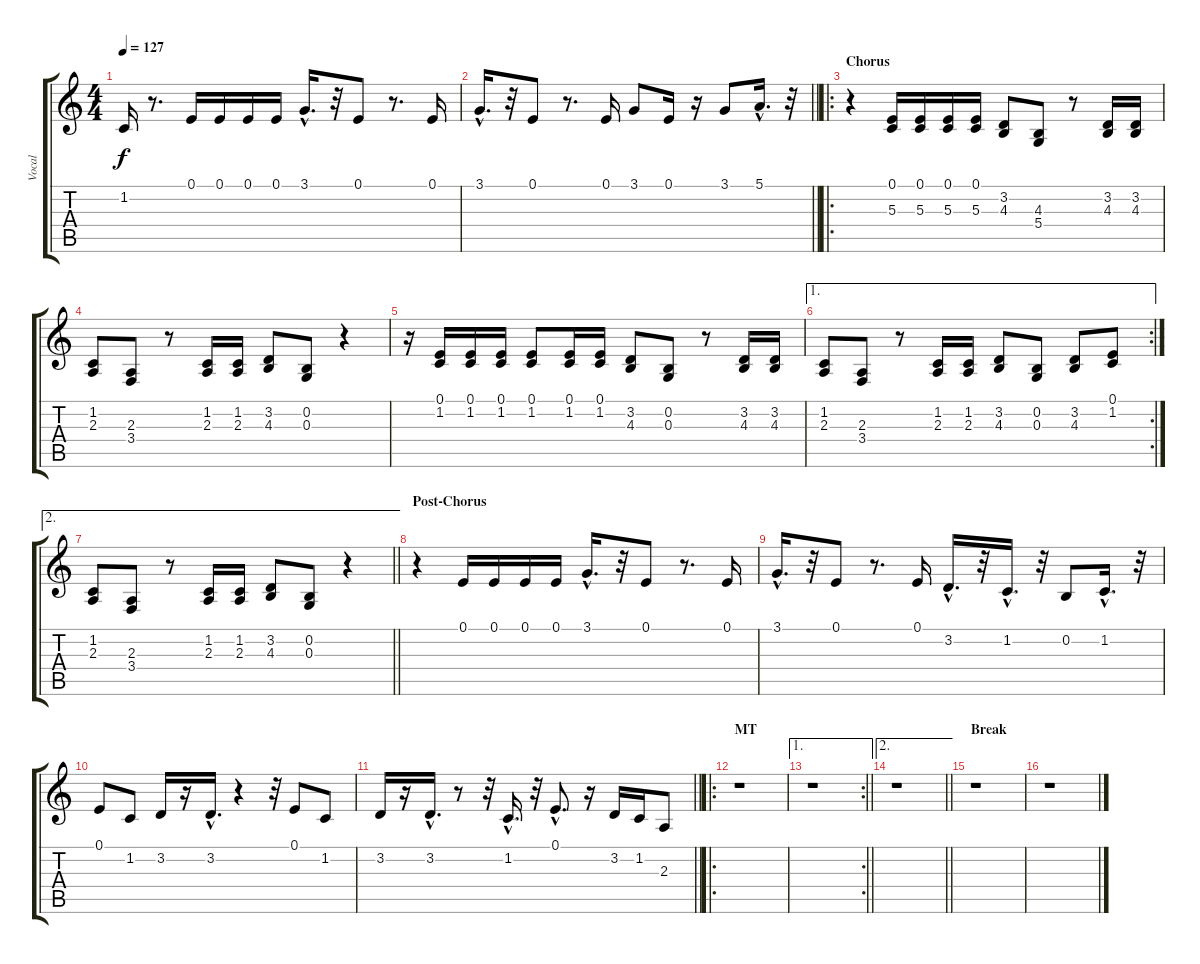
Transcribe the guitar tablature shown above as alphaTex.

\track ("Vocal" "Vocal") {instrument altosax}
\staff {score tabs}
\tuning (E4 B3 G3 D3 A2 E2) {hide}
\ts (4 4)
\tempo 127
\clef g2
\ks c
1.2{t}.16{dy f} r.8{d} 0.1.16 0.1.16 0.1.16 0.1.16 3.1{hac}.16{d} r.32 0.1.8 r.8{d} 0.1.16 |
\barLineRight lightlight
3.1{hac}.16{d} r.32 0.1.8 r.8{d} 0.1.16 3.1.8 0.1.16 r.16 3.1.8 5.1{hac}.16{d} r.32 |
\ro
\section ("" "Chorus")
r.4 (0.1 5.3).16 (0.1 5.3).16 (0.1 5.3).16 (0.1 5.3).16 (3.2 4.3).8 (4.3 5.4).8 r.8 (3.2 4.3).16 (3.2 4.3).16 |
(1.2 2.3).8 (2.3 3.4).8 r.8 (1.2 2.3).16 (1.2 2.3).16 (3.2 4.3).8 (0.2 0.3).8 r.4 |
r.16 (0.1 1.2).16 (0.1 1.2).16 (0.1 1.2).16 (0.1 1.2).8 (0.1 1.2).16 (0.1 1.2).16 (3.2 4.3).8 (0.2 0.3).8 r.8 (3.2 4.3).16 (3.2 4.3).16 |
\ae 1
\rc 2
(1.2 2.3).8 (2.3 3.4).8 r.8 (1.2 2.3).16 (1.2 2.3).16 (3.2 4.3).8 (0.2 0.3).8 (3.2 4.3).8 (0.1 1.2).8 |
\ae 2
\barLineRight lightlight
(1.2 2.3).8 (2.3 3.4).8 r.8 (1.2 2.3).16 (1.2 2.3).16 (3.2 4.3).8 (0.2 0.3).8 r.4 |
\section ("" "Post-Chorus")
r.4 0.1.16 0.1.16 0.1.16 0.1.16 3.1{hac}.16{d} r.32 0.1.8 r.8{d} 0.1.16 |
3.1{hac}.16{d} r.32 0.1.8 r.8{d} 0.1.16 3.2{hac}.16{d} r.32 1.2{hac}.16{d} r.32 0.2.8 1.2{hac}.16{d} r.32 |
0.1.8 1.2.8 3.2.16 r.16 3.2{hac}.16{d} r.4 r.32 0.1.8 1.2.8 |
\barLineRight lightlight
3.2.16 r.16 3.2{hac}.16{d} r.8 r.32 1.2{hac}.16{d} r.32 0.1{hac}.8{d} r.16 3.2.16 1.2.16 2.3.8 |
\ro
\section ("" "MT")
r.1 |
\ae 1
\rc 2
\barLineRight lightlight
r.1 |
\ae 2
\barLineRight lightlight
r.1 |
\section ("" "Break")
r.1 |
r.1
